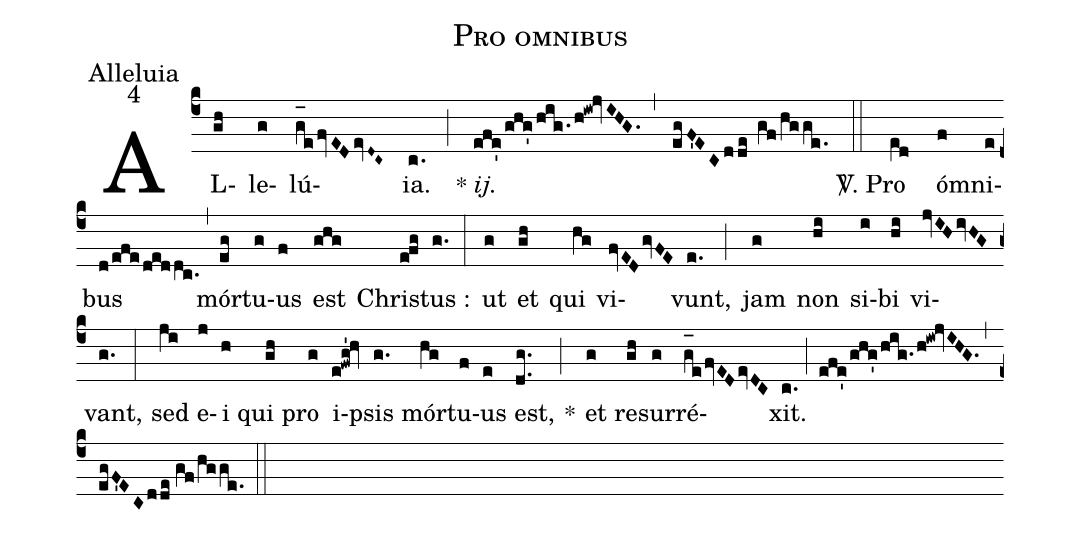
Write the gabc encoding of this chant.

name:Pro omnibus;
office-part:Alleluia;
mode:4;
%%
(c4) AL(gh)le(g)lú(g_[oh:h]efvEDevD~C~){ia}.(c.) (;) * <i>ij.</i>(efe'/ghg'/hig./h!iw!jvIHG.) (,) (egF'ECdde//gf/!hgge.) (::) <sp>V/</sp>. Pro(e[ll:1]d) ó(f)mni(e)bus(d/efededdc.) (,) mór(eg)tu(g)us(f) est(ghg) Chri(efg)stus :(g.) (:) ut(g) et(gh) qui(hg) vi(fvEDgvFE)vunt,(e.) (;) jam(g) non(hi) si(i)bi(hi) vi(jvIHivHG)vant,(g.) (:) sed(ji) e(j)i(h) qui(gh) pro(g) i(e!fwg'!hv)psis(g.) mór(hg)tu(f)us(e) est,(dg..) *(;) et(g) re(gh)sur(g)ré(g_[oh:h]efvEDevDC)xit.(c.) (;) (efe'/ghg'/hig./h!iw!jvIHG.) (,) (egF'ECdde//gf/!hgge.) (::)
